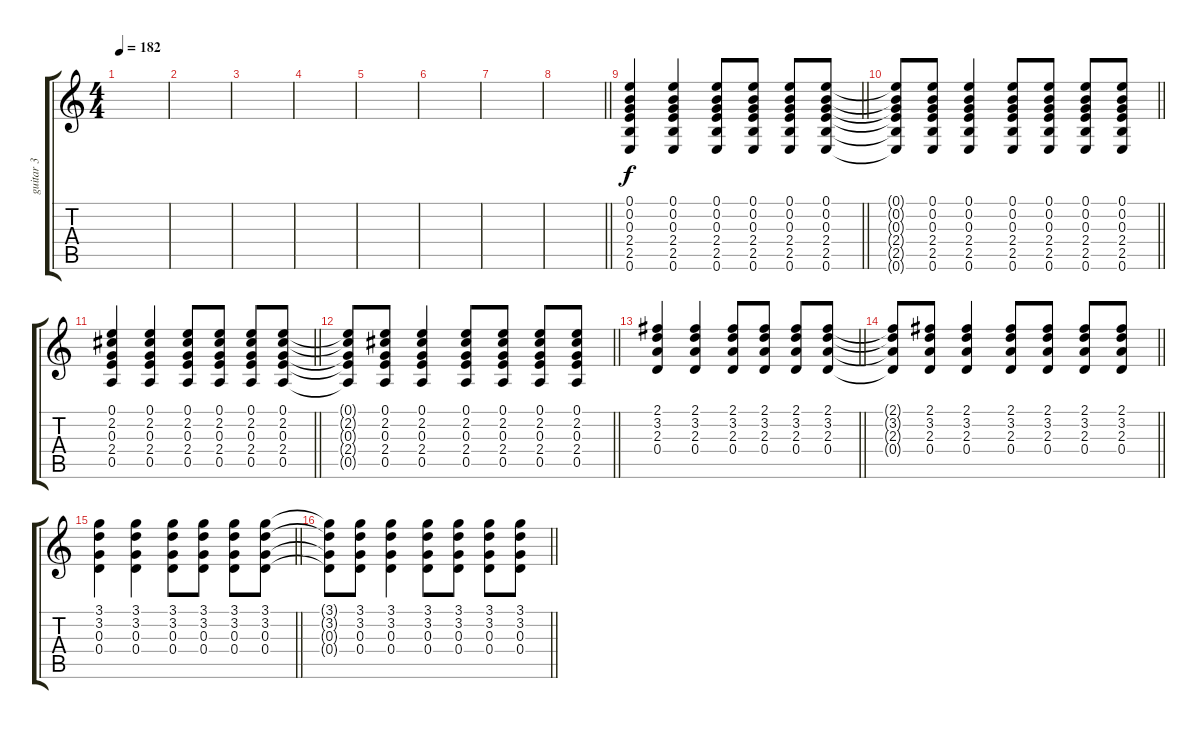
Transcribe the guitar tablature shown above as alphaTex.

\track ("guitar 3" "guitar 3") {instrument electricguitarclean}
\staff {score tabs}
\tuning (E4 B3 G3 D3 A2 E2) {hide}
\ts (4 4)
\tempo 182
\clef g2
\ks c
|
|
|
|
|
|
|
\barLineRight lightlight
|
\barLineRight lightlight
(0.1 0.2 0.3 2.4 2.5 0.6).4 (0.1 0.2 0.3 2.4 2.5 0.6).4 (0.1 0.2 0.3 2.4 2.5 0.6).8 (0.1 0.2 0.3 2.4 2.5 0.6).8 (0.1 0.2 0.3 2.4 2.5 0.6).8 (0.1 0.2 0.3 2.4 2.5 0.6).8 |
\barLineRight lightlight
(0.1{t} 0.2{t} 0.3{t} 2.4{t} 2.5{t} 0.6{t}).8 (0.1 0.2 0.3 2.4 2.5 0.6).8 (0.1 0.2 0.3 2.4 2.5 0.6).4 (0.1 0.2 0.3 2.4 2.5 0.6).8 (0.1 0.2 0.3 2.4 2.5 0.6).8 (0.1 0.2 0.3 2.4 2.5 0.6).8 (0.1 0.2 0.3 2.4 2.5 0.6).8 |
\barLineRight lightlight
(0.1 2.2 0.3 2.4 0.5).4 (0.1 2.2 0.3 2.4 0.5).4 (0.1 2.2 0.3 2.4 0.5).8 (0.1 2.2 0.3 2.4 0.5).8 (0.1 2.2 0.3 2.4 0.5).8 (0.1 2.2 0.3 2.4 0.5).8 |
\barLineRight lightlight
(0.1{t} 2.2{t} 0.3{t} 2.4{t} 0.5{t}).8 (0.1 2.2 0.3 2.4 0.5).8 (0.1 2.2 0.3 2.4 0.5).4 (0.1 2.2 0.3 2.4 0.5).8 (0.1 2.2 0.3 2.4 0.5).8 (0.1 2.2 0.3 2.4 0.5).8 (0.1 2.2 0.3 2.4 0.5).8 |
\barLineRight lightlight
(2.1 3.2 2.3 0.4).4 (2.1 3.2 2.3 0.4).4 (2.1 3.2 2.3 0.4).8 (2.1 3.2 2.3 0.4).8 (2.1 3.2 2.3 0.4).8 (2.1 3.2 2.3 0.4).8 |
\barLineRight lightlight
(2.1{t} 3.2{t} 2.3{t} 0.4{t}).8 (2.1 3.2 2.3 0.4).8 (2.1 3.2 2.3 0.4).4 (2.1 3.2 2.3 0.4).8 (2.1 3.2 2.3 0.4).8 (2.1 3.2 2.3 0.4).8 (2.1 3.2 2.3 0.4).8 |
\barLineRight lightlight
(3.1 3.2 0.3 0.4).4 (3.1 3.2 0.3 0.4).4 (3.1 3.2 0.3 0.4).8 (3.1 3.2 0.3 0.4).8 (3.1 3.2 0.3 0.4).8 (3.1 3.2 0.3 0.4).8 |
\barLineRight lightlight
(3.1{t} 3.2{t} 0.3{t} 0.4{t}).8 (3.1 3.2 0.3 0.4).8 (3.1 3.2 0.3 0.4).4 (3.1 3.2 0.3 0.4).8 (3.1 3.2 0.3 0.4).8 (3.1 3.2 0.3 0.4).8 (3.1 3.2 0.3 0.4).8
